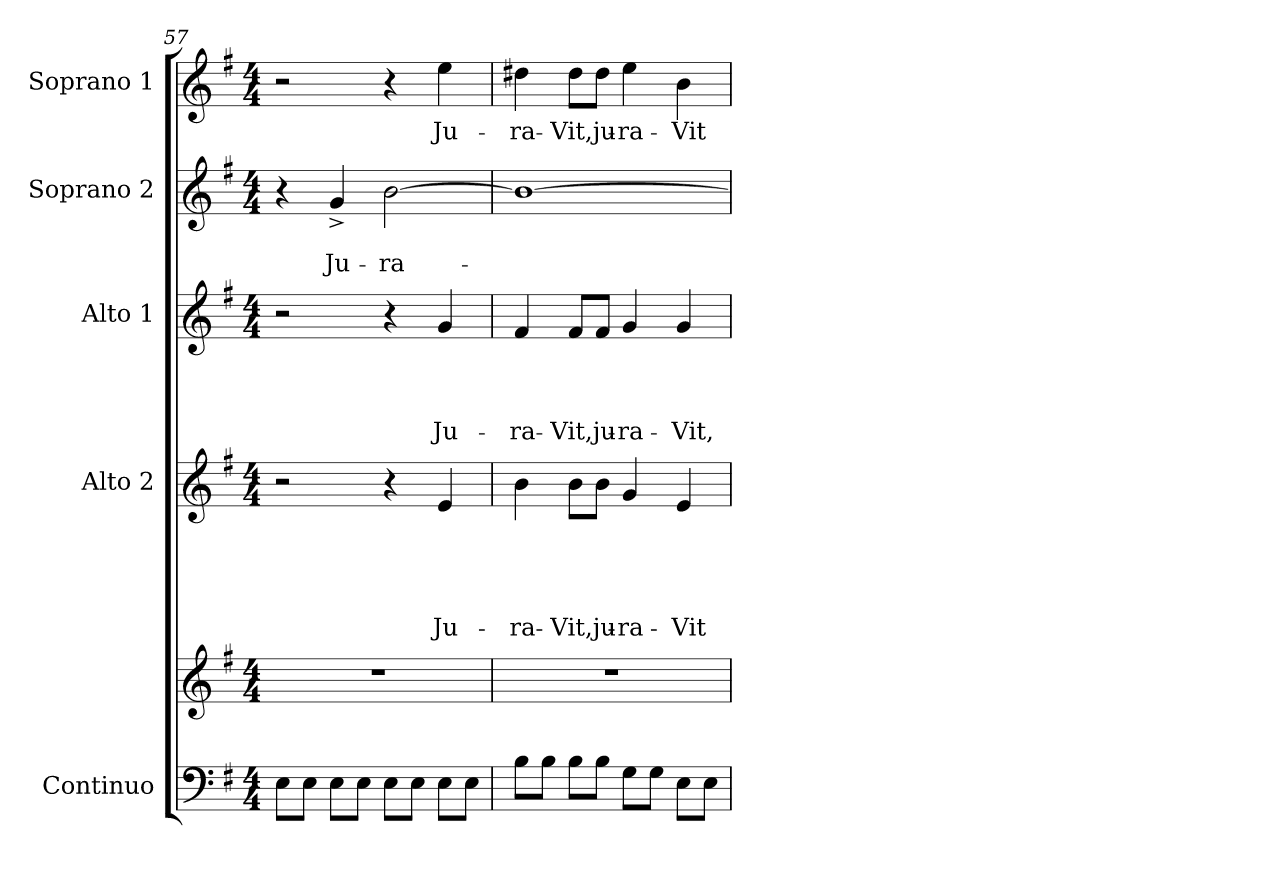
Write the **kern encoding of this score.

**kern	**kern	**kern	**text	**text	**text	**text	**text	**kern	**text	**text	**text	**text	**kern	**text	**text	**kern	**text
*part5	*part5	*part4	*part4	*part4	*part4	*part4	*part4	*part3	*part3	*part3	*part3	*part3	*part2	*part2	*part2	*part1	*part1
*staff6	*staff5	*staff4	*staff4	*staff4	*staff4	*staff4	*staff4	*staff3	*staff3	*staff3	*staff3	*staff3	*staff2	*staff2	*staff2	*staff1	*staff1
*I"Continuo	*	*I"Alto 2	*	*	*	*	*	*I"Alto 1	*	*	*	*	*I"Soprano 2	*	*	*I"Soprano 1	*
*	*	*I'A. 2	*	*	*	*	*	*I'A. 1	*	*	*	*	*I'S. 2	*	*	*I'S. 1	*
!!LO:PB:g=z
*clefF4	*clefG2	*clefG2	*	*	*	*	*	*clefG2	*	*	*	*	*clefG2	*	*	*clefG2	*
*k[f#]	*k[f#]	*k[f#]	*	*	*	*	*	*k[f#]	*	*	*	*	*k[f#]	*	*	*k[f#]	*
*G:	*G:	*G:	*	*	*	*	*	*G:	*	*	*	*	*G:	*	*	*G:	*
*M4/4	*M4/4	*M4/4	*	*	*	*	*	*M4/4	*	*	*	*	*M4/4	*	*	*M4/4	*
=57	=57	=57	=57	=57	=57	=57	=57	=57	=57	=57	=57	=57	=57	=57	=57	=57	=57
8E\L	1r	2r	.	.	.	.	.	2r	.	.	.	.	4r	.	.	2r	.
8E\J	.	.	.	.	.	.	.	.	.	.	.	.	.	.	.	.	.
!	!	!	!	!	!	!	!	!	!	!	!	!	!	!	!LO:LY:b	!	!
8E\L	.	.	.	.	.	.	.	.	.	.	.	.	4g^</	.	Ju-	.	.
8E\J	.	.	.	.	.	.	.	.	.	.	.	.	.	.	.	.	.
!	!	!	!	!	!	!	!	!	!	!	!	!	!	!	!LO:LY:b	!	!
8E\L	.	4r	.	.	.	.	.	4r	.	.	.	.	[>2b\	.	-ra-	4r	.
8E\J	.	.	.	.	.	.	.	.	.	.	.	.	.	.	.	.	.
!	!	!	!	!	!	!	!LO:LY:b	!	!	!	!	!LO:LY:b	!	!	!	!	!LO:LY:b
8E\L	.	4e/	.	.	.	.	Ju-	4g/	.	.	.	Ju-	.	.	.	4ee\	Ju-
8E\J	.	.	.	.	.	.	.	.	.	.	.	.	.	.	.	.	.
=58	=58	=58	=58	=58	=58	=58	=58	=58	=58	=58	=58	=58	=58	=58	=58	=58	=58
!	!	!	!	!	!	!	!LO:LY:b	!	!	!	!	!LO:LY:b	!	!	!	!	!LO:LY:b
8B\L	1r	4b\	.	.	.	.	-ra-	4f#/	.	.	.	-ra-	1b_	.	.	4dd#X\	-ra-
8B\J	.	.	.	.	.	.	.	.	.	.	.	.	.	.	.	.	.
!	!	!	!	!	!	!	!LO:LY:b	!	!	!	!	!LO:LY:b	!	!	!	!	!LO:LY:b
8B\L	.	8b\L	.	.	.	.	-Vit,ju-	8f#/L	.	.	.	-Vit,ju-	.	.	.	8dd#\L	-Vit,ju-
8B\J	.	8b\J	.	.	.	.	.	8f#/J	.	.	.	.	.	.	.	8dd#\J	.
!	!	!	!	!	!	!	!LO:LY:b	!	!	!	!	!LO:LY:b	!	!	!	!	!LO:LY:b
8G\L	.	4g/	.	.	.	.	-ra-	4g/	.	.	.	-ra-	.	.	.	4ee\	-ra-
8G\J	.	.	.	.	.	.	.	.	.	.	.	.	.	.	.	.	.
!	!	!	!	!	!	!	!LO:LY:b	!	!	!	!	!LO:LY:b	!	!	!	!	!LO:LY:b
8E\L	.	4e/	.	.	.	.	-Vit	4g/	.	.	.	-Vit,	.	.	.	4b\	-Vit
8E\J	.	.	.	.	.	.	.	.	.	.	.	.	.	.	.	.	.
=	=	=	=	=	=	=	=	=	=	=	=	=	=	=	=	=	=
*-	*-	*-	*-	*-	*-	*-	*-	*-	*-	*-	*-	*-	*-	*-	*-	*-	*-
